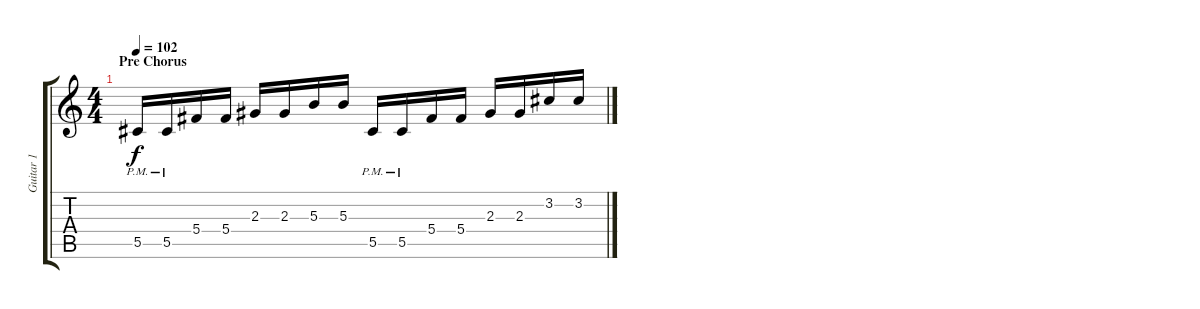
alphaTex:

\track ("Guitar 1" "Guitar 1") {instrument distortionguitar}
\staff {score tabs}
\tuning (Eb4 Bb3 Gb3 Db3 Ab2 Eb2) {hide}
\ts (4 4)
\section ("" "Pre Chorus")
\tempo 102
\clef g2
\ks c
5.5{pm}.16{dy f} 5.5{pm}.16 5.4.16 5.4.16 2.3.16 2.3.16 5.3.16 5.3.16 5.5{pm}.16 5.5{pm}.16 5.4.16 5.4.16 2.3.16 2.3.16 3.2.16 3.2.16
